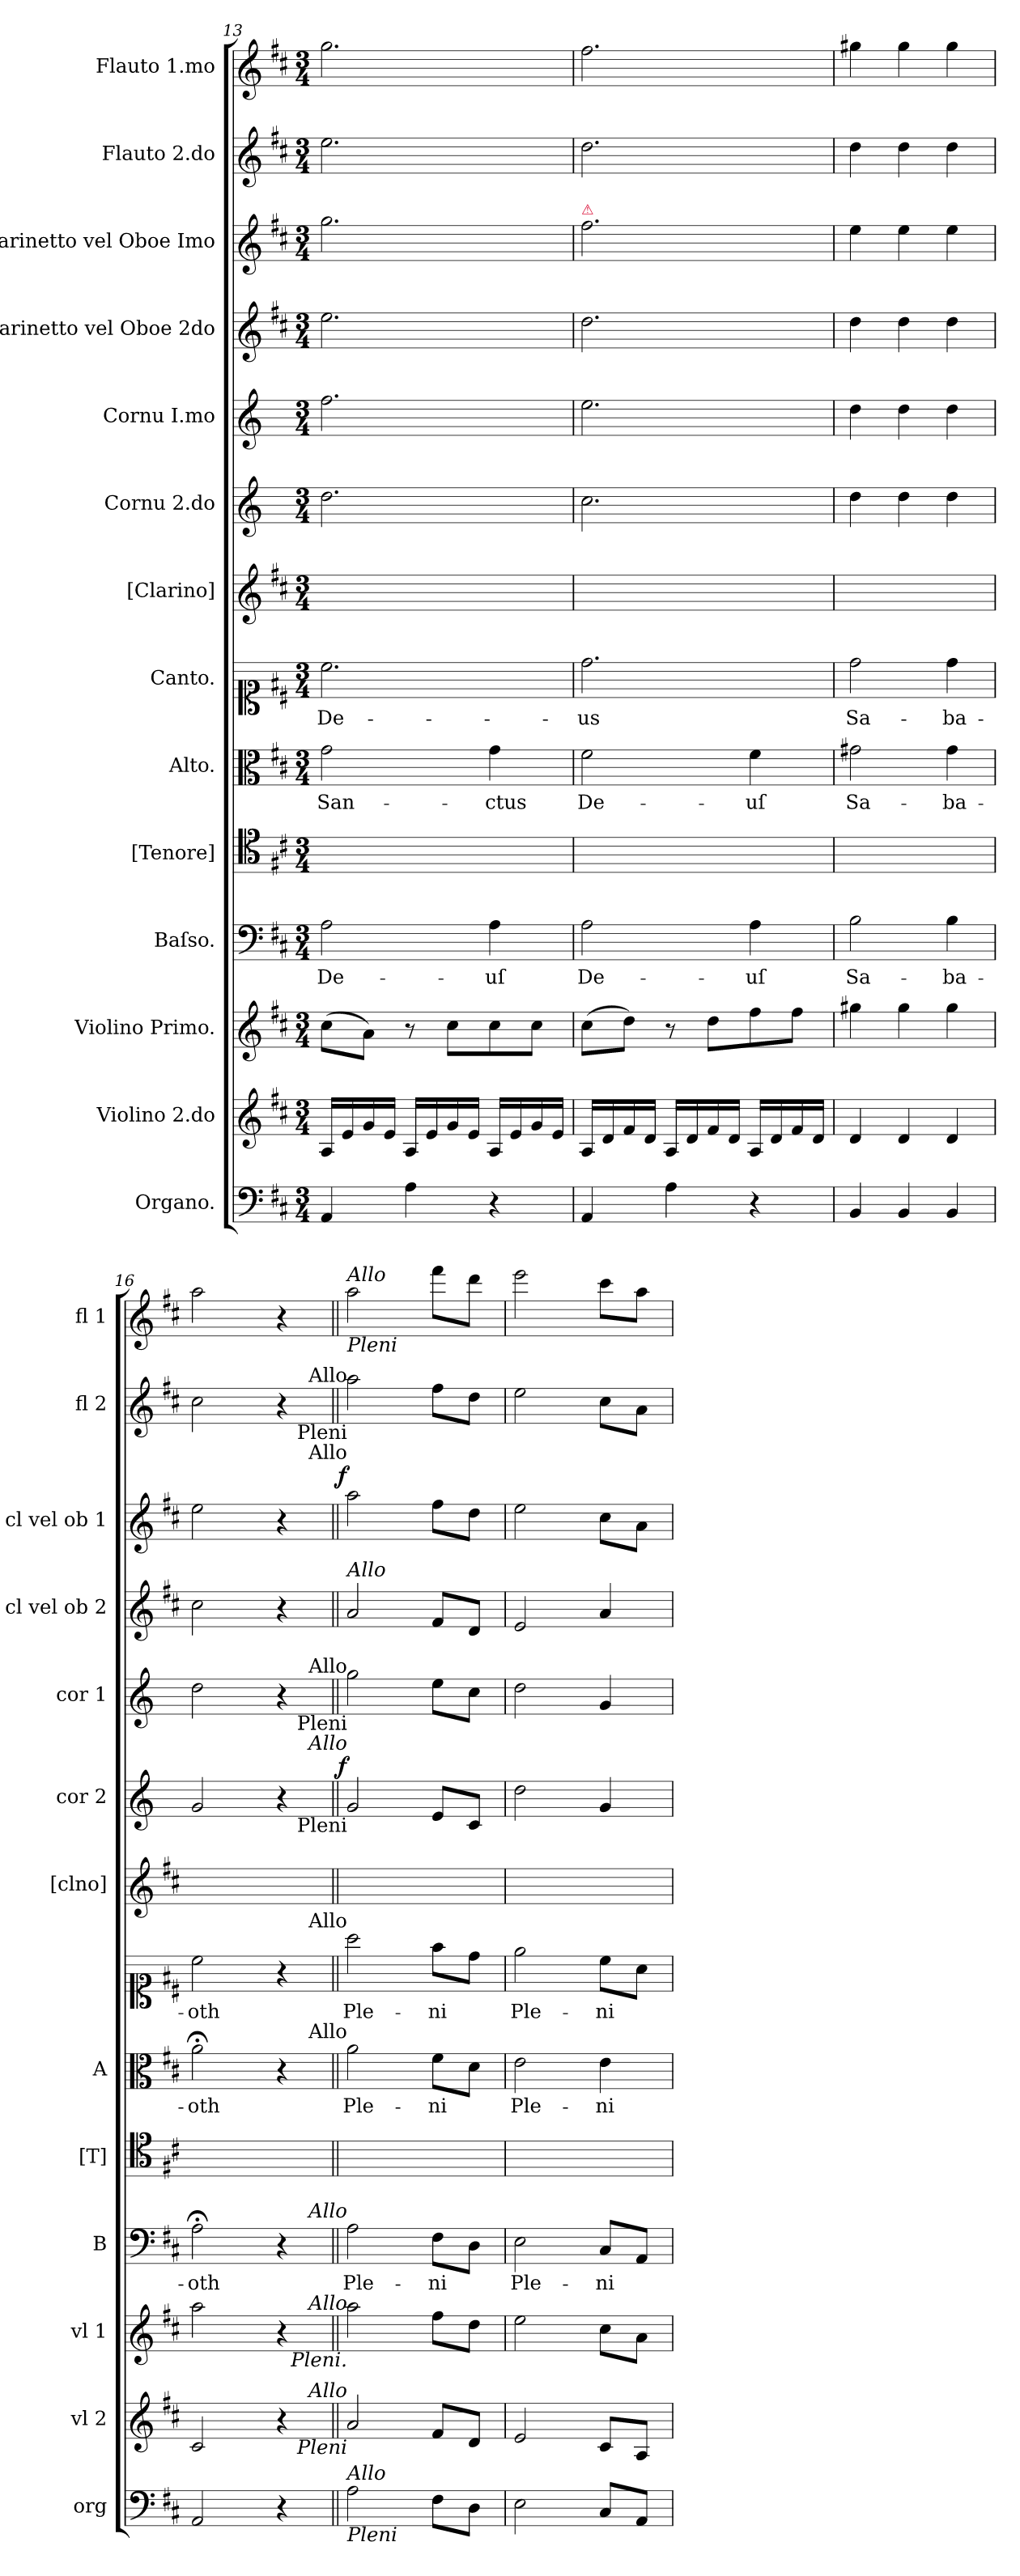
**kern	**dynam	**kern	**dynam	**kern	**dynam	**kern	**text	**kern	**kern	**text	**kern	**text	**kern	**kern	**dynam	**kern	**kern	**kern	**dynam	**kern	**kern	**dynam
*part14	*part14	*part13	*part13	*part12	*part12	*part11	*part11	*part10	*part9	*part9	*part8	*part8	*part7	*part6	*part6	*part5	*part4	*part3	*part3	*part2	*part1	*part1
*staff14	*staff14	*staff13	*staff13	*staff12	*staff12	*staff11	*staff11	*staff10	*staff9	*staff9	*staff8	*staff8	*staff7	*staff6	*staff6	*staff5	*staff4	*staff3	*staff3	*staff2	*staff1	*staff1
*I"Organo.	*	*I"Violino 2.do	*	*I"Violino Primo.	*	*I"Baſso.	*	*I"[Tenore]	*I"Alto.	*	*I"Canto.	*	*I"[Clarino]	*I"Cornu 2.do	*	*I"Cornu I.mo	*I"Clarinetto vel Oboe 2do	*I"Clarinetto vel Oboe Imo	*	*I"Flauto 2.do	*I"Flauto 1.mo	*
*I'org	*	*I'vl 2	*	*I'vl 1	*	*I'B	*	*I'[T]	*I'A	*	*	*	*I'[clno]	*I'cor 2	*	*I'cor 1	*I'cl vel ob 2	*I'cl vel ob 1	*	*I'fl 2	*I'fl 1	*
*clefF4	*	*clefG2	*	*clefG2	*	*clefF4	*	*clefC4	*clefC3	*	*clefC1	*	*clefG2	*clefG2	*	*clefG2	*clefG2	*clefG2	*	*clefG2	*clefG2	*
*	*	*	*	*	*	*	*	*	*	*	*	*	*	*ITrd6c10	*	*ITrd6c10	*	*	*	*	*	*
*k[f#c#]	*	*k[f#c#]	*	*k[f#c#]	*	*k[f#c#]	*	*k[f#c#]	*k[f#c#]	*	*k[f#c#]	*	*k[f#c#]	*k[f#c#]	*	*k[f#c#]	*k[f#c#]	*k[f#c#]	*	*k[f#c#]	*k[f#c#]	*
*D:	*	*D:	*	*D:	*	*D:	*	*D:	*D:	*	*D:	*	*D:	*	*	*	*D:	*D:	*	*D:	*D:	*
*M3/4	*	*M3/4	*	*M3/4	*	*M3/4	*	*M3/4	*M3/4	*	*M3/4	*	*M3/4	*M3/4	*	*M3/4	*M3/4	*M3/4	*	*M3/4	*M3/4	*
=13	=13	=13	=13	=13	=13	=13	=13	=13	=13	=13	=13	=13	=13	=13	=13	=13	=13	=13	=13	=13	=13	=13
!	!	!	!	!	!	!	!	!	!	!LO:LY:i	!	!	!	!	!	!	!	!	!	!	!	!
4AA/	.	16A/LL	.	(8cc#\L	.	2A\	De-	2.ryy	2g\	San-	2.cc#\	De-	2.ryy	2.e\	.	2.g\	2.ee\	2.gg\	.	2.ee\	2.gg\	.
.	.	16e/	.	.	.	.	.	.	.	.	.	.	.	.	.	.	.	.	.	.	.	.
.	.	16g/	.	8a\J)	.	.	.	.	.	.	.	.	.	.	.	.	.	.	.	.	.	.
.	.	16e/JJ	.	.	.	.	.	.	.	.	.	.	.	.	.	.	.	.	.	.	.	.
4A\	.	16A/LL	.	8r	.	.	.	.	.	.	.	.	.	.	.	.	.	.	.	.	.	.
.	.	16e/	.	.	.	.	.	.	.	.	.	.	.	.	.	.	.	.	.	.	.	.
.	.	16g/	.	8cc#\L	.	.	.	.	.	.	.	.	.	.	.	.	.	.	.	.	.	.
.	.	16e/JJ	.	.	.	.	.	.	.	.	.	.	.	.	.	.	.	.	.	.	.	.
!	!	!	!	!	!	!	!	!	!	!LO:LY:i	!	!	!	!	!	!	!	!	!	!	!	!
4r	.	16A/LL	.	8cc#\	.	4A\	-uſ	.	4g\	-ctus	.	.	.	.	.	.	.	.	.	.	.	.
.	.	16e/	.	.	.	.	.	.	.	.	.	.	.	.	.	.	.	.	.	.	.	.
.	.	16g/	.	8cc#\J	.	.	.	.	.	.	.	.	.	.	.	.	.	.	.	.	.	.
.	.	16e/JJ	.	.	.	.	.	.	.	.	.	.	.	.	.	.	.	.	.	.	.	.
=14	=14	=14	=14	=14	=14	=14	=14	=14	=14	=14	=14	=14	=14	=14	=14	=14	=14	=14	=14	=14	=14	=14
!	!	!	!	!	!	!	!	!	!	!	!	!	!	!	!	!	!	!LO:TX:a:color=crimson:t=⚠	!	!	!	!
!	!	!	!	!	!	!	!LO:LY:i	!	!	!LO:LY:i	!	!	!	!	!	!	!	!	!	!	!	!
4AA/	.	16A/LL	.	(8cc#\L	.	2A\	De-	2.ryy	2f#\	De-	2.dd\	-us	2.ryy	2.d\	.	2.f#\	2.dd\	2.ff#\	.	2.dd\	2.ff#\	.
.	.	16d/	.	.	.	.	.	.	.	.	.	.	.	.	.	.	.	.	.	.	.	.
.	.	16f#/	.	8dd\J)	.	.	.	.	.	.	.	.	.	.	.	.	.	.	.	.	.	.
.	.	16d/JJ	.	.	.	.	.	.	.	.	.	.	.	.	.	.	.	.	.	.	.	.
4A\	.	16A/LL	.	8r	.	.	.	.	.	.	.	.	.	.	.	.	.	.	.	.	.	.
.	.	16d/	.	.	.	.	.	.	.	.	.	.	.	.	.	.	.	.	.	.	.	.
.	.	16f#/	.	8dd\L	.	.	.	.	.	.	.	.	.	.	.	.	.	.	.	.	.	.
.	.	16d/JJ	.	.	.	.	.	.	.	.	.	.	.	.	.	.	.	.	.	.	.	.
!	!	!	!	!	!	!	!LO:LY:i	!	!	!LO:LY:i	!	!	!	!	!	!	!	!	!	!	!	!
4r	.	16A/LL	.	8ff#\	.	4A\	-uſ	.	4f#\	-uſ	.	.	.	.	.	.	.	.	.	.	.	.
.	.	16d/	.	.	.	.	.	.	.	.	.	.	.	.	.	.	.	.	.	.	.	.
.	.	16f#/	.	8ff#\J	.	.	.	.	.	.	.	.	.	.	.	.	.	.	.	.	.	.
.	.	16d/JJ	.	.	.	.	.	.	.	.	.	.	.	.	.	.	.	.	.	.	.	.
=15	=15	=15	=15	=15	=15	=15	=15	=15	=15	=15	=15	=15	=15	=15	=15	=15	=15	=15	=15	=15	=15	=15
4BB/	.	4d/	.	4gg#X\	.	2B\	Sa-	2.ryy	2g#X\	Sa-	2dd\	Sa-	2.ryy	4e\	.	4e\	4dd\	4ee\	.	4dd\	4gg#X\	.
4BB/	.	4d/	.	4gg#\	.	.	.	.	.	.	.	.	.	4e\	.	4e\	4dd\	4ee\	.	4dd\	4gg#\	.
4BB/	.	4d/	.	4gg#\	.	4B\	-ba-	.	4g#\	-ba-	4dd\	-ba-	.	4e\	.	4e\	4dd\	4ee\	.	4dd\	4gg#\	.
=16	=16	=16	=16	=16	=16	=16	=16	=16	=16	=16	=16	=16	=16	=16	=16	=16	=16	=16	=16	=16	=16	=16
2AA/	.	2c#/	.	2aa\	.	2A;<\	-oth	2.ryy	2a;<\	-oth	2cc#\	-oth	2.ryy	2A/	.	2e\	2cc#\	2ee\	.	2cc#\	2aa\	.
4r	.	4r	.	4r	.	4r	.	.	4r	.	4r	.	.	4r	.	4r	4r	4r	.	4r	4r	.
=17||	=17||	=17||	=17||	=17||	=17||	=17||	=17||	=17||	=17||	=17||	=17||	=17||	=17||	=17||	=17||	=17||	=17||	=17||	=17||	=17||	=17||	=17||
!	!	!	!	!	!	!	!	!	!	!	!	!	!	!	!	!	!	!	!	!	!LO:TX:b:i:t=Pleni	!
!	!	!	!	!	!	!	!	!	!	!	!	!	!	!	!	!	!	!	!	!	!LO:TX:a:i:t=Allo	!
!	!	!	!	!	!	!	!	!	!	!	!	!	!	!	!	!	!	!	!	!LO:TX:b:rj:t=Pleni	!	!
!	!	!	!	!	!	!	!	!	!	!	!	!	!	!	!	!	!	!	!	!LO:TX:a:rj:t=Allo	!	!
!	!	!	!	!	!	!	!	!	!	!	!	!	!	!	!	!	!	!LO:TX:a:rj:t=Allo	!	!	!	!
!	!	!	!	!	!	!	!	!	!	!	!	!	!	!	!	!	!LO:TX:a:i:t=Allo	!	!	!	!	!
!	!	!	!	!	!	!	!	!	!	!	!	!	!	!	!	!LO:TX:b:rj:t=Pleni	!	!	!	!	!	!
!	!	!	!	!	!	!	!	!	!	!	!	!	!	!	!	!LO:TX:a:rj:t=Allo	!	!	!	!	!	!
!	!	!	!	!	!	!	!	!	!	!	!	!	!	!LO:TX:b:rj:t=Pleni	!	!	!	!	!	!	!	!
!	!	!	!	!	!	!	!	!	!	!	!	!	!	!LO:TX:a:i:rj:t=Allo	!	!	!	!	!	!	!	!
!	!	!	!	!	!	!	!	!	!	!	!LO:TX:a:rj:t=Allo	!	!	!	!	!	!	!	!	!	!	!
!	!	!	!	!	!	!	!	!	!LO:TX:a:rj:t=Allo	!	!	!	!	!	!	!	!	!	!	!	!	!
!	!	!	!	!	!	!LO:TX:a:i:rj:t=Allo	!	!	!	!	!	!	!	!	!	!	!	!	!	!	!	!
!	!	!	!	!LO:TX:b:i:rj:t=Pleni.	!	!	!	!	!	!	!	!	!	!	!	!	!	!	!	!	!	!
!	!	!	!	!LO:TX:a:i:rj:t=Allo	!	!	!	!	!	!	!	!	!	!	!	!	!	!	!	!	!	!
!	!	!LO:TX:a:i:rj:t=Allo	!	!	!	!	!	!	!	!	!	!	!	!	!	!	!	!	!	!	!	!
!	!	!LO:TX:b:i:rj:t=Pleni	!	!	!	!	!	!	!	!	!	!	!	!	!	!	!	!	!	!	!	!
!LO:TX:b:i:t=Pleni	!	!	!	!	!	!	!	!	!	!	!	!	!	!	!	!	!	!	!	!	!	!
!LO:TX:a:i:t=Allo	!	!	!	!	!	!	!	!	!	!	!	!	!	!	!	!	!	!	!	!	!	!
!	!	!	!LO:DY:a	!	!	!	!	!	!	!	!	!	!	!	!LO:DY:a:rj	!	!	!	!LO:DY:a:rj	!	!	!LO:DY:a:rj
2A\	.	2a/	ffor&colon;	2aa\	.	2A\	Ple-	2.ryy	2a\	Ple-	2aa\	Ple-	2.ryy	2A/	f.	2a\	2a/	2aa\	f	2aa\	2aa\	ffor
!	!LO:DY:a	!	!	!	!LO:DY:a	!	!	!	!	!	!	!	!	!	!	!	!	!	!	!	!	!
8F#\L	for&colon;	8f#/L	.	8ff#\L	for&colon;	8F#\L	-ni	.	8f#\L	-ni	8ff#\L	-ni	.	8F#/L	.	8f#\L	8f#/L	8ff#\L	.	8ff#\L	8fff#\L	.
8D\J	.	8d/J	.	8dd\J	.	8D\J	.	.	8d\J	.	8dd\J	.	.	8D/J	.	8d\J	8d/J	8dd\J	.	8dd\J	8ddd\J	.
=18	=18	=18	=18	=18	=18	=18	=18	=18	=18	=18	=18	=18	=18	=18	=18	=18	=18	=18	=18	=18	=18	=18
!	!	!	!	!	!	!	!LO:LY:i	!	!	!LO:LY:i	!	!LO:LY:i	!	!	!	!	!	!	!	!	!	!
2E\	.	2e/	.	2ee\	.	2E\	Ple-	2.ryy	2e\	Ple-	2ee\	Ple-	2.ryy	2e\	.	2e\	2e/	2ee\	.	2ee\	2eee\	.
!	!	!	!	!	!	!	!LO:LY:i	!	!	!LO:LY:i	!	!LO:LY:i	!	!	!	!	!	!	!	!	!	!
8C#/L	.	8c#/L	.	8cc#\L	.	8C#/L	-ni	.	4e\	-ni	8cc#\L	-ni	.	4A/	.	4A/	4a/	8cc#\L	.	8cc#\L	8ccc#\L	.
8AA/J	.	8A/J	.	8a\J	.	8AA/J	.	.	.	.	8a\J	.	.	.	.	.	.	8a\J	.	8a\J	8aa\J	.
=	=	=	=	=	=	=	=	=	=	=	=	=	=	=	=	=	=	=	=	=	=	=
*-	*-	*-	*-	*-	*-	*-	*-	*-	*-	*-	*-	*-	*-	*-	*-	*-	*-	*-	*-	*-	*-	*-
